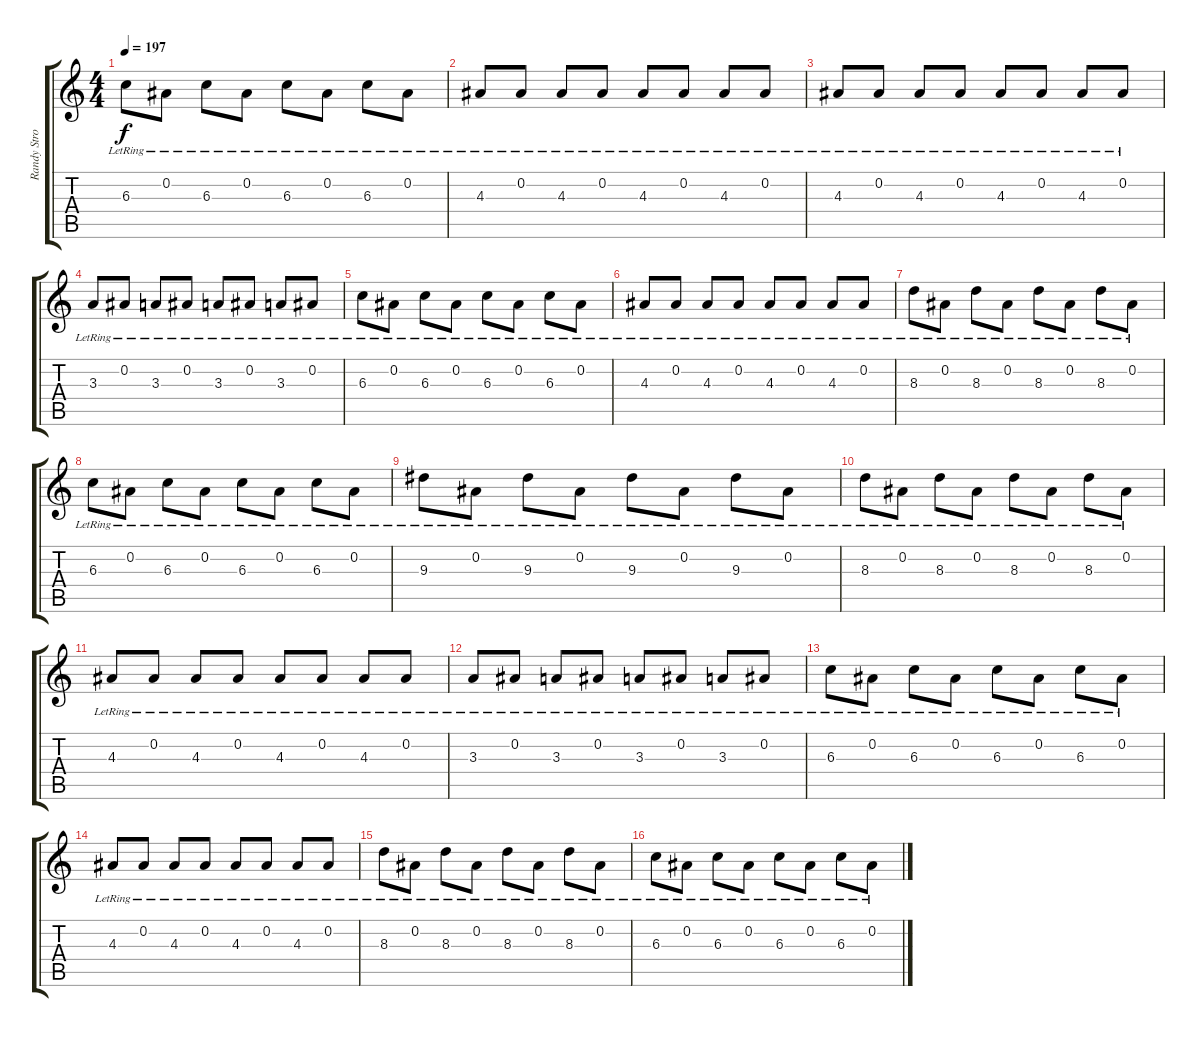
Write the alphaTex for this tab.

\track ("Randy Strohmeyer" "Randy Stro") {instrument distortionguitar}
\staff {score tabs}
\tuning (Eb4 Bb3 Gb3 Db3 Ab2 Eb2) {hide}
\ts (4 4)
\tempo 197
\clef g2
\ks c
6.3{lr}.8{dy f} 0.2{lr}.8 6.3{lr}.8 0.2{lr}.8 6.3{lr}.8 0.2{lr}.8 6.3{lr}.8 0.2{lr}.8 |
4.3{lr}.8 0.2{lr}.8 4.3{lr}.8 0.2{lr}.8 4.3{lr}.8 0.2{lr}.8 4.3{lr}.8 0.2{lr}.8 |
4.3{lr}.8 0.2{lr}.8 4.3{lr}.8 0.2{lr}.8 4.3{lr}.8 0.2{lr}.8 4.3{lr}.8 0.2{lr}.8 |
3.3{lr}.8 0.2{lr}.8 3.3{lr}.8 0.2{lr}.8 3.3{lr}.8 0.2{lr}.8 3.3{lr}.8 0.2{lr}.8 |
6.3{lr}.8 0.2{lr}.8 6.3{lr}.8 0.2{lr}.8 6.3{lr}.8 0.2{lr}.8 6.3{lr}.8 0.2{lr}.8 |
4.3{lr}.8 0.2{lr}.8 4.3{lr}.8 0.2{lr}.8 4.3{lr}.8 0.2{lr}.8 4.3{lr}.8 0.2{lr}.8 |
8.3{lr}.8 0.2{lr}.8 8.3{lr}.8 0.2{lr}.8 8.3{lr}.8 0.2{lr}.8 8.3{lr}.8 0.2{lr}.8 |
6.3{lr}.8 0.2{lr}.8 6.3{lr}.8 0.2{lr}.8 6.3{lr}.8 0.2{lr}.8 6.3{lr}.8 0.2{lr}.8 |
9.3{lr}.8 0.2{lr}.8 9.3{lr}.8 0.2{lr}.8 9.3{lr}.8 0.2{lr}.8 9.3{lr}.8 0.2{lr}.8 |
8.3{lr}.8 0.2{lr}.8 8.3{lr}.8 0.2{lr}.8 8.3{lr}.8 0.2{lr}.8 8.3{lr}.8 0.2{lr}.8 |
4.3{lr}.8 0.2{lr}.8 4.3{lr}.8 0.2{lr}.8 4.3{lr}.8 0.2{lr}.8 4.3{lr}.8 0.2{lr}.8 |
3.3{lr}.8 0.2{lr}.8 3.3{lr}.8 0.2{lr}.8 3.3{lr}.8 0.2{lr}.8 3.3{lr}.8 0.2{lr}.8 |
6.3{lr}.8 0.2{lr}.8 6.3{lr}.8 0.2{lr}.8 6.3{lr}.8 0.2{lr}.8 6.3{lr}.8 0.2{lr}.8 |
4.3{lr}.8 0.2{lr}.8 4.3{lr}.8 0.2{lr}.8 4.3{lr}.8 0.2{lr}.8 4.3{lr}.8 0.2{lr}.8 |
8.3{lr}.8 0.2{lr}.8 8.3{lr}.8 0.2{lr}.8 8.3{lr}.8 0.2{lr}.8 8.3{lr}.8 0.2{lr}.8 |
6.3{lr}.8 0.2{lr}.8 6.3{lr}.8 0.2{lr}.8 6.3{lr}.8 0.2{lr}.8 6.3{lr}.8 0.2{lr}.8
